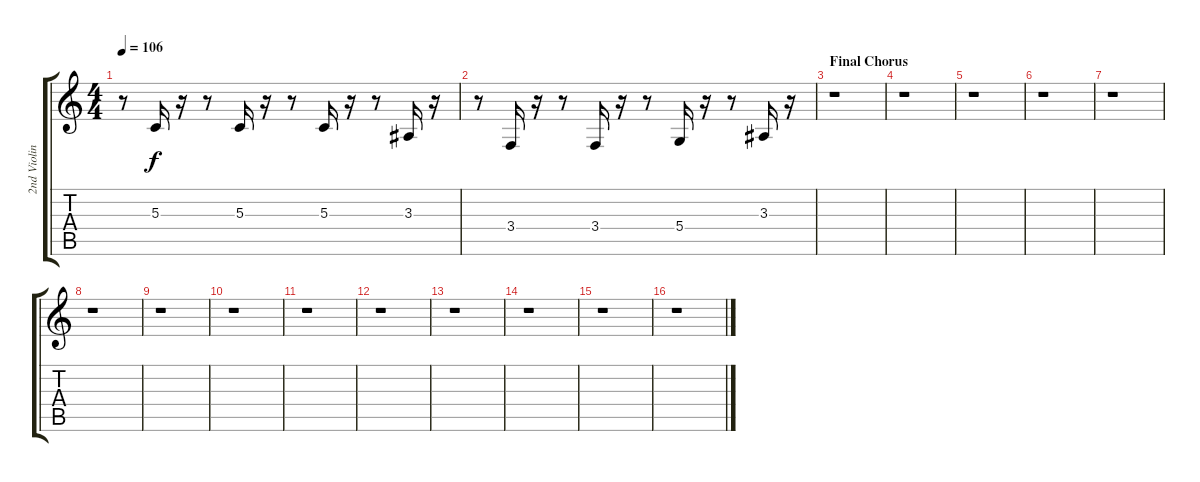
\track ("2nd Violin -    Reggae" "2nd Violin") {instrument violin}
\staff {score tabs}
\tuning (E4 B3 G3 D3 A2 E2) {hide}
\ts (4 4)
\tempo 106
\clef g2
\ks c
r.8{dy f} 5.3.16 r.16 r.8 5.3.16 r.16 r.8 5.3.16 r.16 r.8 3.3.16 r.16 |
r.8 3.4.16 r.16 r.8 3.4.16 r.16 r.8 5.4.16 r.16 r.8 3.3.16 r.16 |
\section ("" "Final Chorus")
r.1 |
r.1 |
r.1 |
r.1 |
r.1 |
r.1 |
r.1 |
r.1 |
r.1 |
r.1 |
r.1 |
r.1 |
r.1 |
r.1
